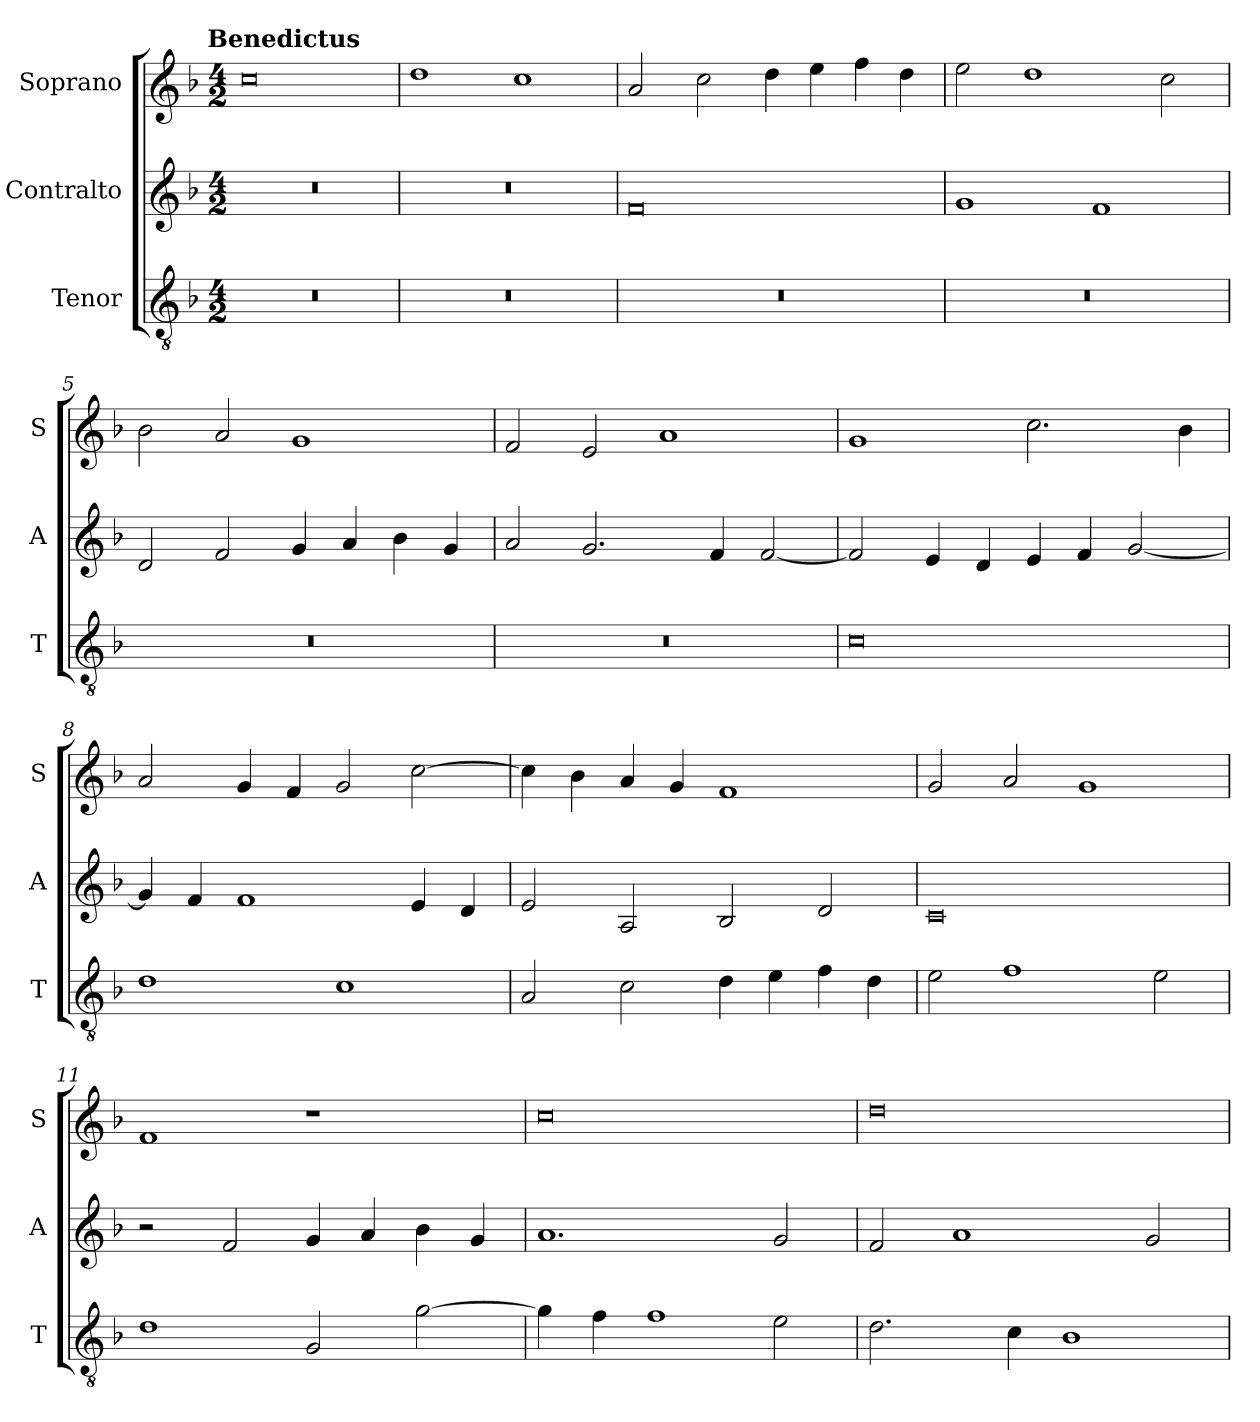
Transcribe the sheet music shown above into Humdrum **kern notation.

**kern	**kern	**kern
*part3	*part2	*part1
*staff3	*staff2	*staff1
*I"Tenor	*I"Contralto	*I"Soprano
*I'T	*I'A	*I'S
*clefGv2	*clefG2	*clefG2
*k[b-]	*k[b-]	*k[b-]
*F:ion	*F:ion	*F:ion
!!LO:TX:omd:t=Benedictus
*M4/2	*M4/2	*M4/2
=1	=1	=1
0r	0r	0cc
=2	=2	=2
0r	0r	1dd
.	.	1cc
=3	=3	=3
0r	0f	2a
.	.	2cc
.	.	4dd
.	.	4ee
.	.	4ff
.	.	4dd
=4	=4	=4
0r	1g	2ee
.	.	1dd
.	1f	.
.	.	2cc
=5	=5	=5
0r	2d	2b-
.	2f	2a
.	4g	1g
.	4a	.
.	4b-	.
.	4g	.
=6	=6	=6
0r	2a	2f
.	2.g	2e
.	.	1a
.	4f	.
.	[2f	.
=7	=7	=7
0c	2f]	1g
.	4e	.
.	4d	.
.	4e	2.cc
.	4f	.
.	[2g	.
.	.	4b-
=8	=8	=8
1d	4g]	2a
.	4f	.
.	1f	4g
.	.	4f
1c	.	2g
.	4e	[2cc
.	4d	.
=9	=9	=9
2A	2e	4cc]
.	.	4b-
2c	2A	4a
.	.	4g
4d	2B-	1f
4e	.	.
4f	2d	.
4d	.	.
=10	=10	=10
2e	0c	2g
1f	.	2a
.	.	1g
2e	.	.
=11	=11	=11
1d	2r	1f
.	2f	.
2G	4g	1r
.	4a	.
[2g	4b-	.
.	4g	.
=12	=12	=12
4g]	1.a	0cc
4f	.	.
1f	.	.
2e	2g	.
=13	=13	=13
2.d	2f	0dd
.	1a	.
4c	.	.
1B-	.	.
.	2g	.
=	=	=
*-	*-	*-
